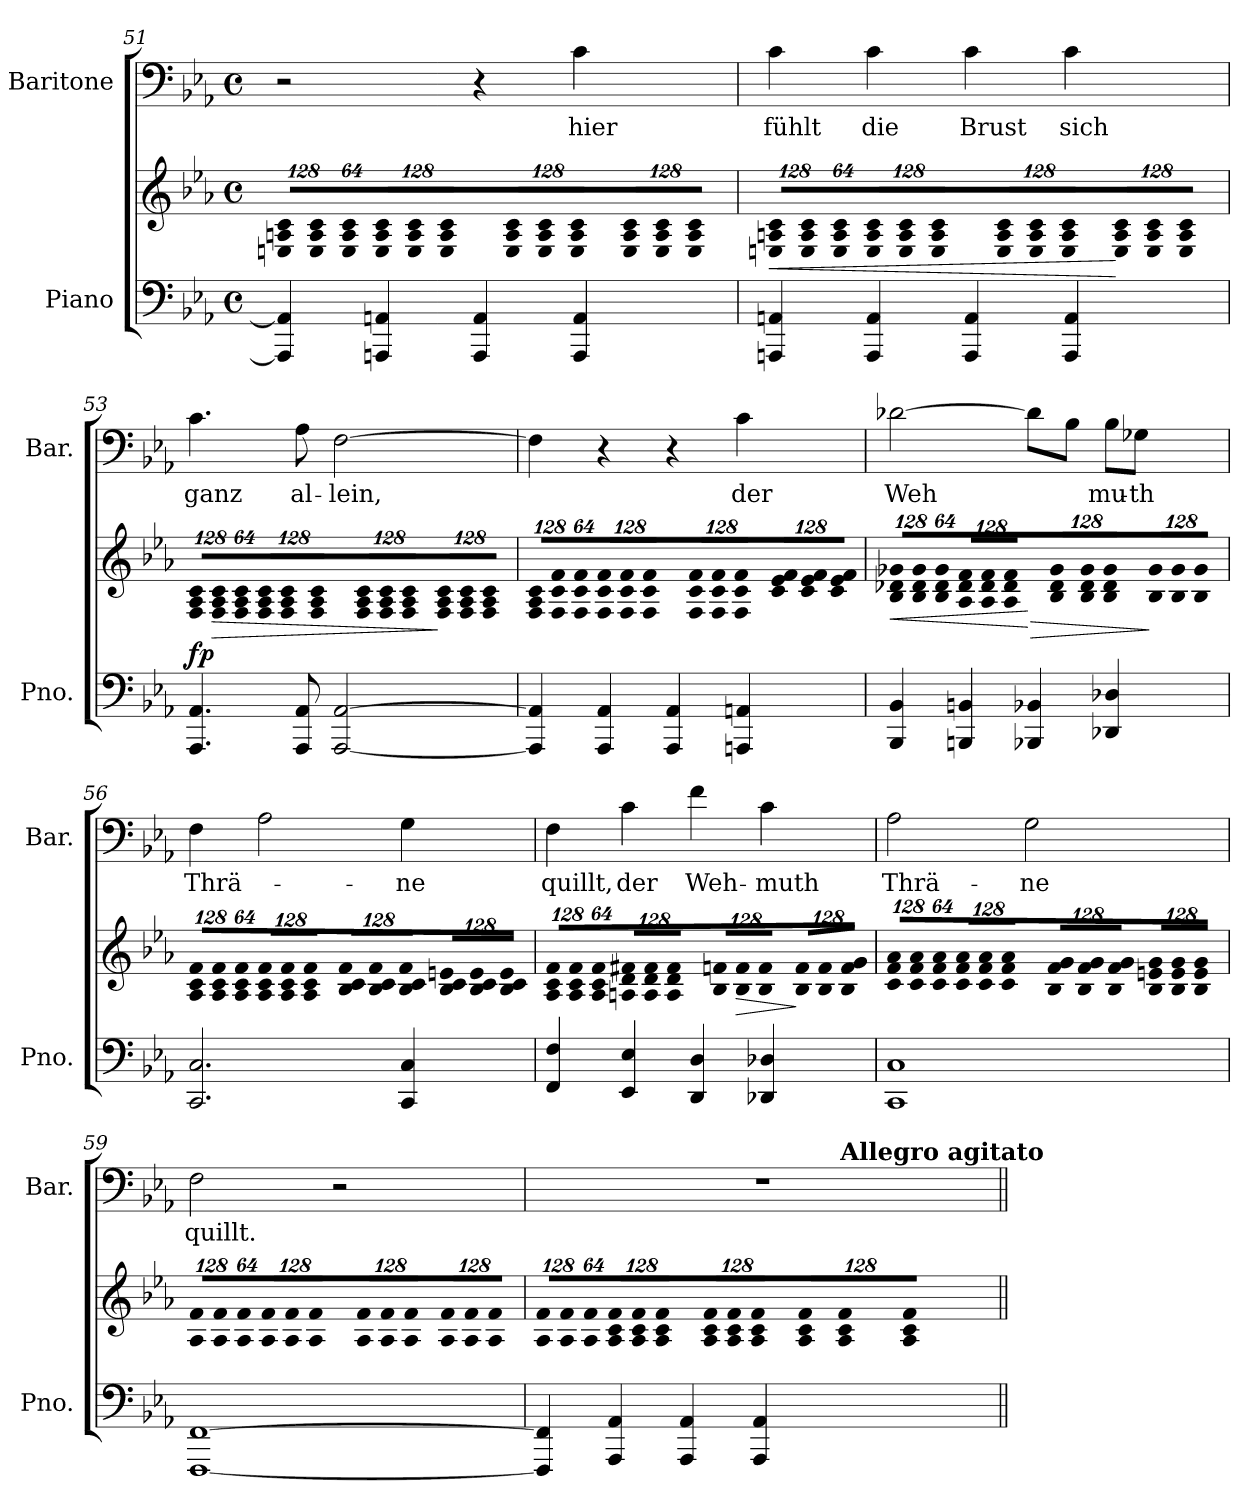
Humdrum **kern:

**kern	**kern	**dynam	**kern	**text
*part2	*part2	*part2	*part1	*part1
*staff3	*staff2	*staff2/3	*staff1	*staff1
*I"Piano	*	*	*I"Baritone	*
*I'Pno.	*	*	*I'Bar.	*
*clefF4	*clefG2	*	*clefF4	*
*k[b-e-a-]	*k[b-e-a-]	*	*k[b-e-a-]	*
*c:	*c:	*	*c:	*
*M4/4	*M4/4	*	*M4/4	*
*met(c)	*met(c)	*	*met(c)	*
*	*Xbrackettup	*	*	*
=51	=51	=51	=51	=51
!	!LO:N:vis=8	!	!	!
4AAAi/] 4AAi]	1024%85Eni/ 1024%85Ani/ 1024%85ci/L	.	2r	.
!	!LO:N:vis=8	!	!	!
.	1024%85Ei/ 1024%85Ai/ 1024%85ci/	.	.	.
!	!LO:N:vis=8	!	!	!
.	512%43Ei/ 512%43Ai/ 512%43ci/J	.	.	.
!	!LO:N:vis=8	!	!	!
4AAAni/ 4AAni	1024%85Ei/ 1024%85Ai/ 1024%85ci/L	.	.	.
!	!LO:N:vis=8	!	!	!
.	1024%85Ei/ 1024%85Ai/ 1024%85ci/	.	.	.
!	!LO:N:vis=8	!	!	!
.	512%43Ei/ 512%43Ai/ 512%43ci/J	.	.	.
!	!LO:N:vis=8	!	!	!
4AAAi/ 4AAi	1024%85Ei/ 1024%85Ai/ 1024%85ci/L	.	4r	.
!	!LO:N:vis=8	!	!	!
.	1024%85Ei/ 1024%85Ai/ 1024%85ci/	.	.	.
!	!LO:N:vis=8	!	!	!
.	512%43Ei/ 512%43Ai/ 512%43ci/J	.	.	.
!	!LO:N:vis=8	!	!	!
!	!	!	!	!LO:LY:b:color=#000000
4AAAi/ 4AAi	1024%85Ei/ 1024%85Ai/ 1024%85ci/L	.	4ci\	hier
!	!LO:N:vis=8	!	!	!
.	1024%85Ei/ 1024%85Ai/ 1024%85ci/	.	.	.
!	!LO:N:vis=8	!	!	!
.	512%43Ei/ 512%43Ai/ 512%43ci/J	.	.	.
=52	=52	=52	=52	=52
!	!LO:N:vis=8	!LO:HP:b	!	!
!	!	!	!	!LO:LY:b:color=#000000
4AAAni/ 4AAni	1024%85Eni/ 1024%85Ani/ 1024%85ci/L	<	4ci\	fühlt
!	!LO:N:vis=8	!	!	!
.	1024%85Ei/ 1024%85Ai/ 1024%85ci/	.	.	.
!	!LO:N:vis=8	!	!	!
.	512%43Ei/ 512%43Ai/ 512%43ci/J	.	.	.
!	!LO:N:vis=8	!	!	!
!	!	!	!	!LO:LY:b:color=#000000
4AAAi/ 4AAi	1024%85Ei/ 1024%85Ai/ 1024%85ci/L	.	4ci\	die
!	!LO:N:vis=8	!	!	!
.	1024%85Ei/ 1024%85Ai/ 1024%85ci/	.	.	.
!	!LO:N:vis=8	!	!	!
.	512%43Ei/ 512%43Ai/ 512%43ci/J	.	.	.
!	!LO:N:vis=8	!	!	!
!	!	!	!	!LO:LY:b:color=#000000
4AAAi/ 4AAi	1024%85Ei/ 1024%85Ai/ 1024%85ci/L	.	4ci\	Brust
!	!LO:N:vis=8	!	!	!
.	1024%85Ei/ 1024%85Ai/ 1024%85ci/	.	.	.
!	!LO:N:vis=8	!	!	!
.	512%43Ei/ 512%43Ai/ 512%43ci/J	.	.	.
!	!LO:N:vis=8	!	!	!
!	!	!	!	!LO:LY:b:color=#000000
4AAAi/ 4AAi	1024%85Ei/ 1024%85Ai/ 1024%85ci/L	.	4ci\	sich
!	!LO:N:vis=8	!	!	!
.	1024%85Ei/ 1024%85Ai/ 1024%85ci/	.	.	.
!	!LO:N:vis=8	!	!	!
.	512%43Ei/ 512%43Ai/ 512%43ci/J	[	.	.
!!LO:PB:g=z
=53	=53	=53	=53	=53
!	!LO:N:vis=8	!	!	!
!	!	!	!	!LO:LY:b:color=#000000
4.AAA-i/ 4.AA-i	1024%85Fi/ 1024%85A-i/ 1024%85ci/L	fp	4.ci\	ganz
!	!LO:N:vis=8	!LO:HP:b	!	!
.	1024%85Fi/ 1024%85A-i/ 1024%85ci/	>	.	.
!	!LO:N:vis=8	!	!	!
.	512%43Fi/ 512%43A-i/ 512%43ci/J	.	.	.
!	!LO:N:vis=8	!	!	!
.	1024%85Fi/ 1024%85A-i/ 1024%85ci/L	.	.	.
!	!LO:N:vis=8	!	!	!
.	1024%85Fi/ 1024%85A-i/ 1024%85ci/	.	.	.
!	!	!	!	!LO:LY:b:color=#000000
8AAA-i/ 8AA-i	.	.	8A-i\	al-
!	!LO:N:vis=8	!	!	!
.	512%43Fi/ 512%43A-i/ 512%43ci/J	.	.	.
!	!LO:N:vis=8	!	!	!
!	!	!	!	!LO:LY:b:color=#000000
[2AAA-i/ [2AA-i	1024%85Fi/ 1024%85A-i/ 1024%85ci/L	.	[2Fi\	-lein,
!	!LO:N:vis=8	!	!	!
.	1024%85Fi/ 1024%85A-i/ 1024%85ci/	.	.	.
!	!LO:N:vis=8	!	!	!
.	512%43Fi/ 512%43A-i/ 512%43ci/J	.	.	.
!	!LO:N:vis=8	!	!	!
.	1024%85Fi/ 1024%85A-i/ 1024%85ci/L	.	.	.
!	!LO:N:vis=8	!	!	!
.	1024%85Fi/ 1024%85A-i/ 1024%85ci/	.	.	.
!	!LO:N:vis=8	!	!	!
.	512%43Fi/ 512%43A-i/ 512%43ci/J	]	.	.
=54	=54	=54	=54	=54
!	!LO:N:vis=8	!	!	!
4AAA-i/] 4AA-i]	1024%85Fi/ 1024%85A-i/ 1024%85ci/L	.	4Fi\]	.
!	!LO:N:vis=8	!	!	!
.	1024%85Fi/ 1024%85ci/ 1024%85fi/	.	.	.
!	!LO:N:vis=8	!	!	!
.	512%43Fi/ 512%43ci/ 512%43fi/J	.	.	.
!	!LO:N:vis=8	!	!	!
4AAA-i/ 4AA-i	1024%85Fi/ 1024%85ci/ 1024%85fi/L	.	4r	.
!	!LO:N:vis=8	!	!	!
.	1024%85Fi/ 1024%85ci/ 1024%85fi/	.	.	.
!	!LO:N:vis=8	!	!	!
.	512%43Fi/ 512%43ci/ 512%43fi/J	.	.	.
!	!LO:N:vis=8	!	!	!
4AAA-i/ 4AA-i	1024%85Fi/ 1024%85ci/ 1024%85fi/L	.	4r	.
!	!LO:N:vis=8	!	!	!
.	1024%85Fi/ 1024%85ci/ 1024%85fi/	.	.	.
!	!LO:N:vis=8	!	!	!
.	512%43Fi/ 512%43ci/ 512%43fi/J	.	.	.
!	!LO:N:vis=8	!	!	!
!	!	!	!	!LO:LY:b:color=#000000
4AAAni/ 4AAni	1024%85ci/ 1024%85e-i/ 1024%85fi/L	.	4ci\	der
!	!LO:N:vis=8	!	!	!
.	1024%85ci/ 1024%85e-i/ 1024%85fi/	.	.	.
!	!LO:N:vis=8	!	!	!
.	512%43ci/ 512%43e-i/ 512%43fi/J	.	.	.
=55	=55	=55	=55	=55
!	!LO:N:vis=8	!LO:HP:b	!	!
!	!	!	!	!LO:LY:b:color=#000000
4BBB-i/ 4BB-i	1024%85B-i/ 1024%85d-Xi/ 1024%85g-Xi/L	<	[2d-Xi\	Weh
!	!LO:N:vis=8	!	!	!
.	1024%85B-i/ 1024%85d-i/ 1024%85g-i/	.	.	.
!	!LO:N:vis=8	!	!	!
.	512%43B-i/ 512%43d-i/ 512%43g-i/J	.	.	.
!	!LO:N:vis=8	!	!	!
4BBBni/ 4BBni	1024%85A-i/ 1024%85d-i/ 1024%85fi/L	.	.	.
!	!LO:N:vis=8	!	!	!
.	1024%85A-i/ 1024%85d-i/ 1024%85fi/	.	.	.
!	!LO:N:vis=8	!	!	!
.	512%43A-i/ 512%43d-i/ 512%43fi/J	.	.	.
!	!LO:N:vis=8	!LO:HP:n=1:b	!	!
4BBB-Xi/ 4BB-Xi	1024%85B-i/ 1024%85d-i/ 1024%85g-i/L	[ >	8d-i\L]	.
!	!LO:N:vis=8	!	!	!
.	1024%85B-i/ 1024%85d-i/ 1024%85g-i/	.	.	.
.	.	.	8B-i\J	.
!	!LO:N:vis=8	!	!	!
.	512%43B-i/ 512%43d-i/ 512%43g-i/J	.	.	.
!	!LO:N:vis=8	!	!	!
!	!	!	!	!LO:LY:b:color=#000000
4DD-Xi/ 4D-Xi	1024%85B-i/ 1024%85g-i/L	.	8B-i\L	mu-
!	!LO:N:vis=8	!	!	!
.	1024%85B-i/ 1024%85g-i/	.	.	.
!	!	!	!	!LO:LY:b:color=#000000
.	.	.	8G-Xi\J	-th
!	!LO:N:vis=8	!	!	!
.	512%43B-i/ 512%43g-i/J	]	.	.
!!LO:LB:g=z
=56	=56	=56	=56	=56
!	!LO:N:vis=8	!	!	!
!	!	!	!	!LO:LY:b:color=#000000
2.CCi/ 2.Ci	1024%85A-i/ 1024%85ci/ 1024%85fi/L	.	4Fi\	Thrä-
!	!LO:N:vis=8	!	!	!
.	1024%85A-i/ 1024%85ci/ 1024%85fi/	.	.	.
!	!LO:N:vis=8	!	!	!
.	512%43A-i/ 512%43ci/ 512%43fi/J	.	.	.
!	!LO:N:vis=8	!	!	!
.	1024%85A-i/ 1024%85ci/ 1024%85fi/L	.	2A-i\	.
!	!LO:N:vis=8	!	!	!
.	1024%85A-i/ 1024%85ci/ 1024%85fi/	.	.	.
!	!LO:N:vis=8	!	!	!
.	512%43A-i/ 512%43ci/ 512%43fi/J	.	.	.
!	!LO:N:vis=8	!	!	!
.	1024%85B-i/ 1024%85ci/ 1024%85fi/L	.	.	.
!	!LO:N:vis=8	!	!	!
.	1024%85B-i/ 1024%85ci/ 1024%85fi/	.	.	.
!	!LO:N:vis=8	!	!	!
.	512%43B-i/ 512%43ci/ 512%43fi/J	.	.	.
!	!LO:N:vis=8	!	!	!
!	!	!	!	!LO:LY:b:color=#000000
4CCi/ 4Ci	1024%85B-i/ 1024%85ci/ 1024%85eni/L	.	4Gi\	-ne
!	!LO:N:vis=8	!	!	!
.	1024%85B-i/ 1024%85ci/ 1024%85ei/	.	.	.
!	!LO:N:vis=8	!	!	!
.	512%43B-i/ 512%43ci/ 512%43ei/J	.	.	.
=57	=57	=57	=57	=57
!	!LO:N:vis=8	!	!	!
!	!	!	!	!LO:LY:b:color=#000000
4FFi/ 4Fi	1024%85A-i/ 1024%85ci/ 1024%85fi/L	.	4Fi\	quillt,
!	!LO:N:vis=8	!	!	!
.	1024%85A-i/ 1024%85ci/ 1024%85fi/	.	.	.
!	!LO:N:vis=8	!	!	!
.	512%43A-i/ 512%43ci/ 512%43fi/J	.	.	.
!	!LO:N:vis=8	!	!	!
!	!	!	!	!LO:LY:b:color=#000000
4EE-i/ 4E-i	1024%85Ani/ 1024%85di/ 1024%85f#Xi/L	.	4ci\	der
!	!LO:N:vis=8	!	!	!
.	1024%85Ai/ 1024%85di/ 1024%85f#i/	.	.	.
!	!LO:N:vis=8	!	!	!
.	512%43Ai/ 512%43di/ 512%43f#i/J	.	.	.
!	!LO:N:vis=8	!	!	!
!	!	!	!	!LO:LY:b:color=#000000
4DDi/ 4Di	1024%85B-i/ 1024%85fni/L	.	4fi\	Weh-
!	!LO:N:vis=8	!	!	!
.	1024%85B-i/ 1024%85fi/	.	.	.
!	!LO:N:vis=8	!LO:HP:b	!	!
.	512%43B-i/ 512%43fi/J	>	.	.
!	!LO:N:vis=8	!	!	!
!	!	!	!	!LO:LY:b:color=#000000
4DD-Xi/ 4D-Xi	1024%85B-i/ 1024%85fi/L	.	4ci\	-muth
!	!LO:N:vis=8	!	!	!
.	1024%85B-i/ 1024%85fi/	.	.	.
!	!LO:N:vis=8	!	!	!
.	512%43B-i/ 512%43fi/ 512%43gi/J	]	.	.
!!LO:LB:g=z
=58	=58	=58	=58	=58
!	!LO:N:vis=8	!	!	!
!	!	!	!	!LO:LY:b:color=#000000
1CCi 1Ci	1024%85ci/ 1024%85fi/ 1024%85a-i/L	.	2A-i\	Thrä-
!	!LO:N:vis=8	!	!	!
.	1024%85ci/ 1024%85fi/ 1024%85a-i/	.	.	.
!	!LO:N:vis=8	!	!	!
.	512%43ci/ 512%43fi/ 512%43a-i/J	.	.	.
!	!LO:N:vis=8	!	!	!
.	1024%85ci/ 1024%85fi/ 1024%85a-i/L	.	.	.
!	!LO:N:vis=8	!	!	!
.	1024%85ci/ 1024%85fi/ 1024%85a-i/	.	.	.
!	!LO:N:vis=8	!	!	!
.	512%43ci/ 512%43fi/ 512%43a-i/J	.	.	.
!	!LO:N:vis=8	!	!	!
!	!	!	!	!LO:LY:b:color=#000000
.	1024%85B-i/ 1024%85fi/ 1024%85gi/L	.	2Gi\	-ne
!	!LO:N:vis=8	!	!	!
.	1024%85B-i/ 1024%85fi/ 1024%85gi/	.	.	.
!	!LO:N:vis=8	!	!	!
.	512%43B-i/ 512%43fi/ 512%43gi/J	.	.	.
!	!LO:N:vis=8	!	!	!
.	1024%85B-i/ 1024%85eni/ 1024%85gi/L	.	.	.
!	!LO:N:vis=8	!	!	!
.	1024%85B-i/ 1024%85ei/ 1024%85gi/	.	.	.
!	!LO:N:vis=8	!	!	!
.	512%43B-i/ 512%43ei/ 512%43gi/J	.	.	.
=59	=59	=59	=59	=59
!	!LO:N:vis=8	!	!	!
!	!	!	!	!LO:LY:b:color=#000000
[1FFFi [1FFi	1024%85A-i/ 1024%85fi/L	.	2Fi\	quillt.
!	!LO:N:vis=8	!	!	!
.	1024%85A-i/ 1024%85fi/	.	.	.
!	!LO:N:vis=8	!	!	!
.	512%43A-i/ 512%43fi/J	.	.	.
!	!LO:N:vis=8	!	!	!
.	1024%85A-i/ 1024%85fi/L	.	.	.
!	!LO:N:vis=8	!	!	!
.	1024%85A-i/ 1024%85fi/	.	.	.
!	!LO:N:vis=8	!	!	!
.	512%43A-i/ 512%43fi/J	.	.	.
!	!LO:N:vis=8	!	!	!
.	1024%85A-i/ 1024%85fi/L	.	2r	.
!	!LO:N:vis=8	!	!	!
.	1024%85A-i/ 1024%85fi/	.	.	.
!	!LO:N:vis=8	!	!	!
.	512%43A-i/ 512%43fi/J	.	.	.
!	!LO:N:vis=8	!	!	!
.	1024%85A-i/ 1024%85fi/L	.	.	.
!	!LO:N:vis=8	!	!	!
.	1024%85A-i/ 1024%85fi/	.	.	.
!	!LO:N:vis=8	!	!	!
.	512%43A-i/ 512%43fi/J	.	.	.
!!LO:PB:g=z
=60	=60	=60	=60	=60
!	!	!	!LO:TX:t=rit.	!
!	!LO:N:vis=8	!	!	!
*	*	*	*^	*
4FFFi/] 4FFi]	1024%85A-i/ 1024%85fi/L	.	1r	2ryy	.
!	!LO:N:vis=8	!	!	!	!
.	1024%85A-i/ 1024%85fi/	.	.	.	.
!	!LO:N:vis=8	!	!	!	!
.	512%43A-i/ 512%43fi/J	.	.	.	.
!	!LO:N:vis=8	!	!	!	!
4AAA-i/ 4AA-i	1024%85A-i/ 1024%85ci/ 1024%85fi/L	.	.	.	.
!	!LO:N:vis=8	!	!	!	!
.	1024%85A-i/ 1024%85ci/ 1024%85fi/	.	.	.	.
!	!LO:N:vis=8	!	!	!	!
.	512%43A-i/ 512%43ci/ 512%43fi/J	.	.	.	.
!	!LO:N:vis=8	!	!	!	!
4AAA-i/ 4AA-i	1024%85A-i/ 1024%85ci/ 1024%85fi/L	.	.	4ryy	.
!	!LO:N:vis=8	!	!	!	!
.	1024%85A-i/ 1024%85ci/ 1024%85fi/	.	.	.	.
!	!LO:N:vis=8	!	!	!	!
.	512%43A-i/ 512%43ci/ 512%43fi/J	.	.	.	.
!	!LO:N:vis=8	!	!	!	!
4AAA-i/ 4AA-i	1024%85A-i/ 1024%85ci/ 1024%85fi/L	.	.	8ryy	.
!	!LO:N:vis=8	!	!	!	!
.	1024%85A-i/ 1024%85ci/ 1024%85fi/	.	.	.	.
.	.	.	.	16ryy	.
!	!LO:N:vis=8	!	!	!	!
.	512%43A-i/ 512%43ci/ 512%43fi/J	.	.	.	.
.	.	.	.	32ryy	.
.	.	.	.	64ryy	.
.	.	.	.	128...ryy	.
*	*	*	*MM120	*	*
!	!	!	!	!LO:TX:a:B:t=Allegro agitato	!
.	.	.	.	1024ryy	.
*	*	*	*v	*v	*
=||	=||	=||	=||	=||
*-	*-	*-	*-	*-
